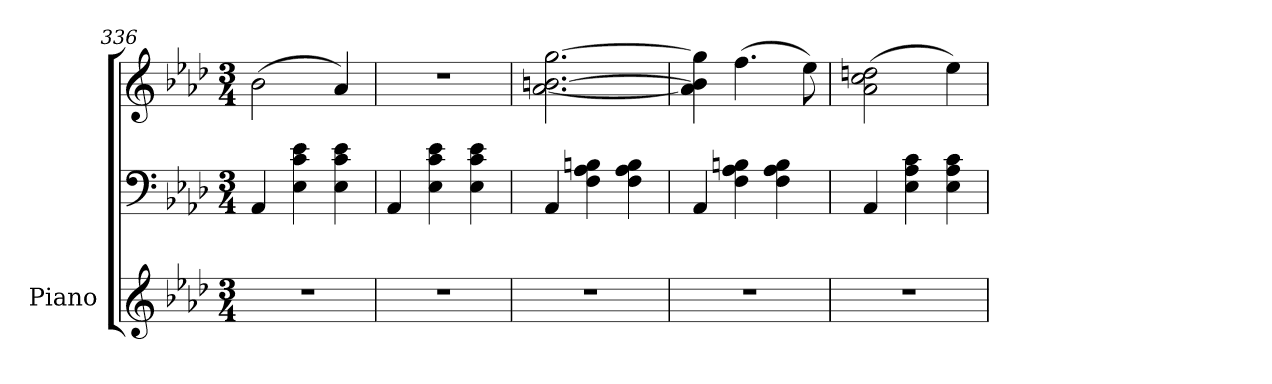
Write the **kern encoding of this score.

**kern	**kern	**kern
*part1	*part1	*part1
*staff3	*staff2	*staff1
*I"Piano	*	*
*I'Pno.	*	*
*clefG2	*clefF4	*clefG2
*k[b-e-a-d-]	*k[b-e-a-d-]	*k[b-e-a-d-]
*M3/4	*M3/4	*M3/4
=336	=336	=336
2.r	4AA-/	(>2b-\
.	4E-\ 4c\ 4e-\	.
.	4E-\ 4c\ 4e-\	4a-/)
=337	=337	=337
2.r	4AA-/	2.r
.	4E-\ 4c\ 4e-\	.
.	4E-\ 4c\ 4e-\	.
!!LO:LB:g=z
=338	=338	=338
2.r	4AA-/	[2.a-\ [2.bn\ [2.gg\
.	4F\ 4A-\ 4Bn\	.
.	4F\ 4A-\ 4B\	.
=339	=339	=339
2.r	4AA-/	4a-\] 4b\] 4gg\]
.	4F\ 4A-\ 4Bn\	(>4.ff\
.	4F\ 4A-\ 4B\	.
.	.	8ee-\)
=340	=340	=340
2.r	4AA-/	(>2a-\ 2cc\ 2ddn\
.	4E-\ 4A-\ 4c\	.
.	4E-\ 4A-\ 4c\	4ee-\)
=	=	=
*-	*-	*-
